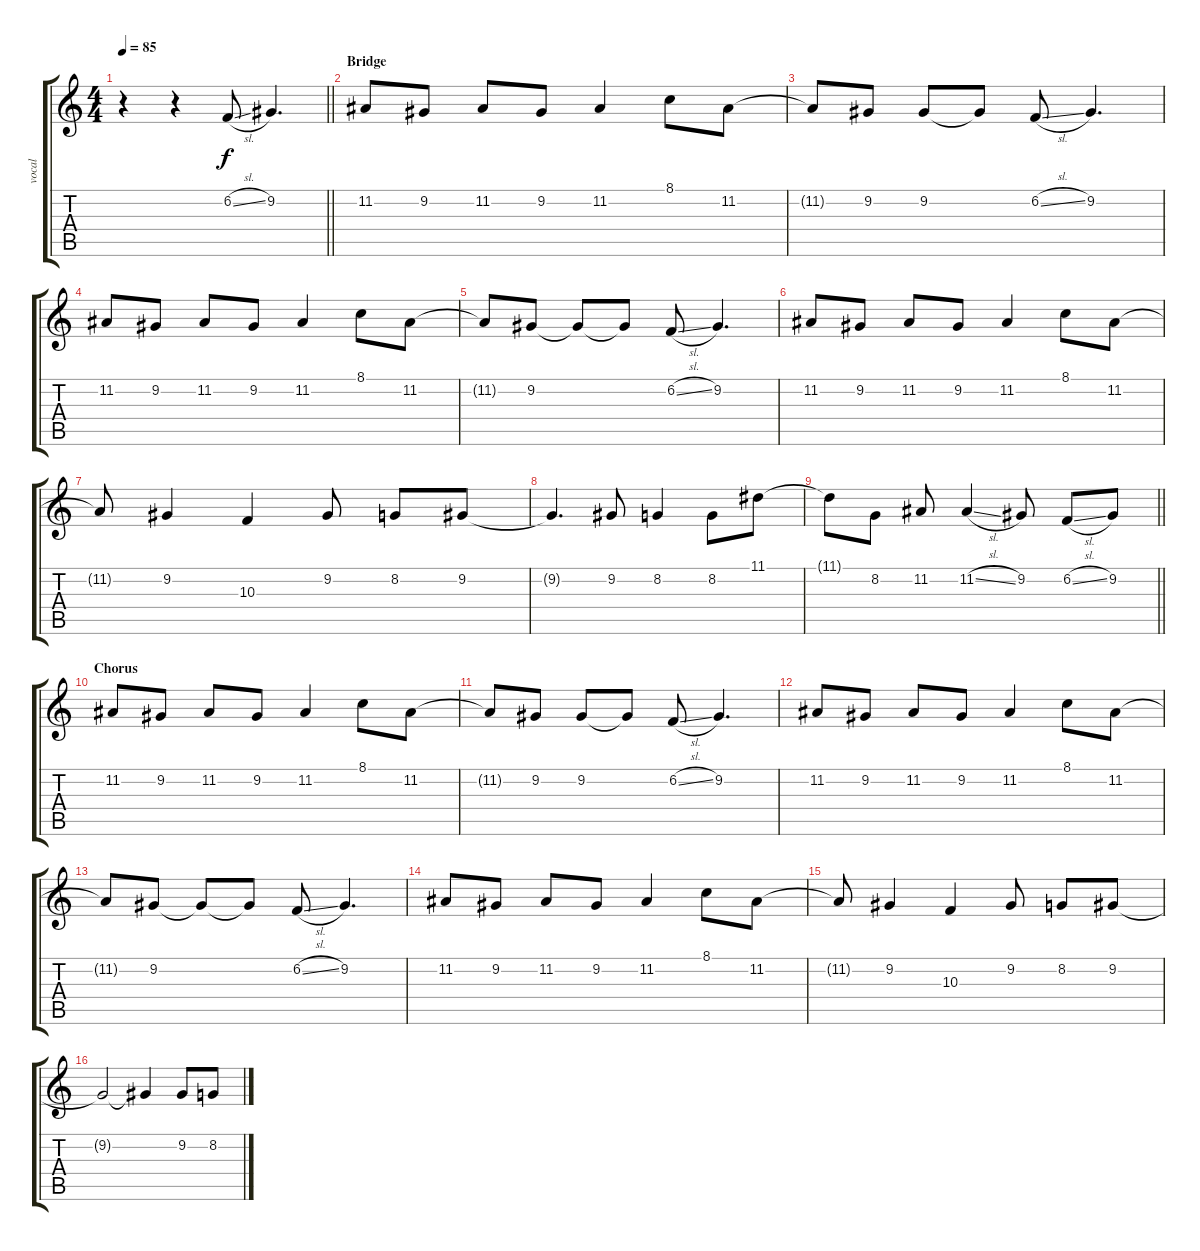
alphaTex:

\track ("vocal" "vocal") {instrument lead6voice}
\staff {score tabs}
\tuning (E4 B3 G3 D3 A2 E2) {hide}
\ts (4 4)
\tempo 85
\clef g2
\barLineRight lightlight
\ks c
r.4{dy f} r.4 6.2{sl}.8 9.2.4{d} |
\section ("" "Bridge")
11.2.8 9.2.8 11.2.8 9.2.8 11.2.4 8.1.8 11.2.8 |
11.2{t}.8 9.2.8 9.2.8 9.2{t}.8 6.2{sl}.8 9.2.4{d} |
11.2.8 9.2.8 11.2.8 9.2.8 11.2.4 8.1.8 11.2.8 |
11.2{t}.8 9.2.8 9.2{t}.8 9.2{t}.8 6.2{sl}.8 9.2.4{d} |
11.2.8 9.2.8 11.2.8 9.2.8 11.2.4 8.1.8 11.2.8 |
11.2{t}.8 9.2.4 10.3.4 9.2.8 8.2.8 9.2.8 |
9.2{t}.4{d} 9.2.8 8.2.4 8.2.8 11.1.8 |
\barLineRight lightlight
11.1{t}.8 8.2.8 11.2.8 11.2{sl}.4 9.2.8 6.2{sl}.8 9.2.8 |
\section ("" "Chorus")
11.2.8 9.2.8 11.2.8 9.2.8 11.2.4 8.1.8 11.2.8 |
11.2{t}.8 9.2.8 9.2.8 9.2{t}.8 6.2{sl}.8 9.2.4{d} |
11.2.8 9.2.8 11.2.8 9.2.8 11.2.4 8.1.8 11.2.8 |
11.2{t}.8 9.2.8 9.2{t}.8 9.2{t}.8 6.2{sl}.8 9.2.4{d} |
11.2.8 9.2.8 11.2.8 9.2.8 11.2.4 8.1.8 11.2.8 |
11.2{t}.8 9.2.4 10.3.4 9.2.8 8.2.8 9.2.8 |
9.2{t}.2 9.2{t}.4 9.2.8 8.2.8
